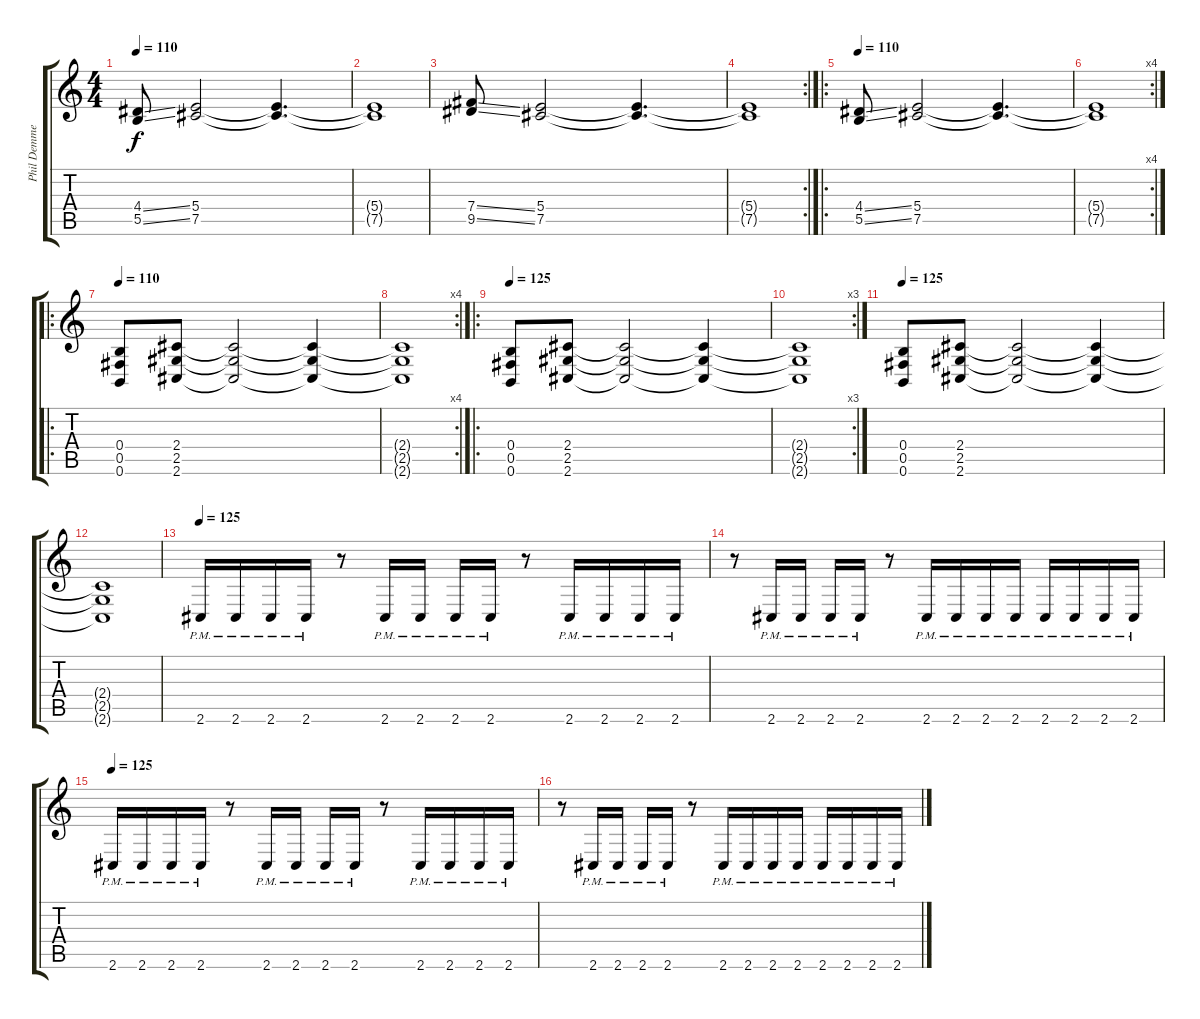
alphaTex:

\track ("Phil Demmel" "Phil Demme") {instrument distortionguitar}
\staff {score tabs}
\tuning (Db4 Ab3 E3 B2 Gb2 B1) {hide}
\ts (4 4)
\tempo 110
\clef g2
\ks c
(4.4{ss} 5.5{ss}).8{dy f volume 11 instrument electricguitarjazz} (5.4 7.5).2 (5.4{t} 7.5{t}).4{d} |
(5.4{t} 7.5{t}).1 |
(7.4{ss} 9.5{ss}).8 (5.4 7.5).2 (5.4{t} 7.5{t}).4{d} |
\rc 2
(5.4{t} 7.5{t}).1 |
\ro
\tempo 110
(4.4{ss} 5.5{ss}).8{instrument electricguitarjazz} (5.4 7.5).2 (5.4{t} 7.5{t}).4{d} |
\rc 4
(5.4{t} 7.5{t}).1 |
\ro
\tempo 110
(0.4 0.5 0.6).8{instrument distortionguitar} (2.4 2.5 2.6).8 (2.4{t} 2.5{t} 2.6{t}).2 (2.4{t} 2.5{t} 2.6{t}).4 |
\rc 4
(2.4{t} 2.5{t} 2.6{t}).1 |
\ro
\tempo 125
(0.4 0.5 0.6).8{instrument distortionguitar} (2.4 2.5 2.6).8 (2.4{t} 2.5{t} 2.6{t}).2 (2.4{t} 2.5{t} 2.6{t}).4 |
\rc 3
(2.4{t} 2.5{t} 2.6{t}).1 |
\tempo 125
(0.4 0.5 0.6).8{instrument distortionguitar} (2.4 2.5 2.6).8 (2.4{t} 2.5{t} 2.6{t}).2 (2.4{t} 2.5{t} 2.6{t}).4 |
(2.4{t} 2.5{t} 2.6{t}).1 |
\tempo 125
2.6{pm}.16 2.6{pm}.16 2.6{pm}.16 2.6{pm}.16 r.8 2.6{pm}.16 2.6{pm}.16 2.6{pm}.16 2.6{pm}.16 r.8 2.6{pm}.16 2.6{pm}.16 2.6{pm}.16 2.6{pm}.16 |
r.8 2.6{pm}.16 2.6{pm}.16 2.6{pm}.16 2.6{pm}.16 r.8 2.6{pm}.16 2.6{pm}.16 2.6{pm}.16 2.6{pm}.16 2.6{pm}.16 2.6{pm}.16 2.6{pm}.16 2.6{pm}.16 |
\tempo 125
2.6{pm}.16 2.6{pm}.16 2.6{pm}.16 2.6{pm}.16 r.8 2.6{pm}.16 2.6{pm}.16 2.6{pm}.16 2.6{pm}.16 r.8 2.6{pm}.16 2.6{pm}.16 2.6{pm}.16 2.6{pm}.16 |
r.8 2.6{pm}.16 2.6{pm}.16 2.6{pm}.16 2.6{pm}.16 r.8 2.6{pm}.16 2.6{pm}.16 2.6{pm}.16 2.6{pm}.16 2.6{pm}.16 2.6{pm}.16 2.6{pm}.16 2.6{pm}.16
